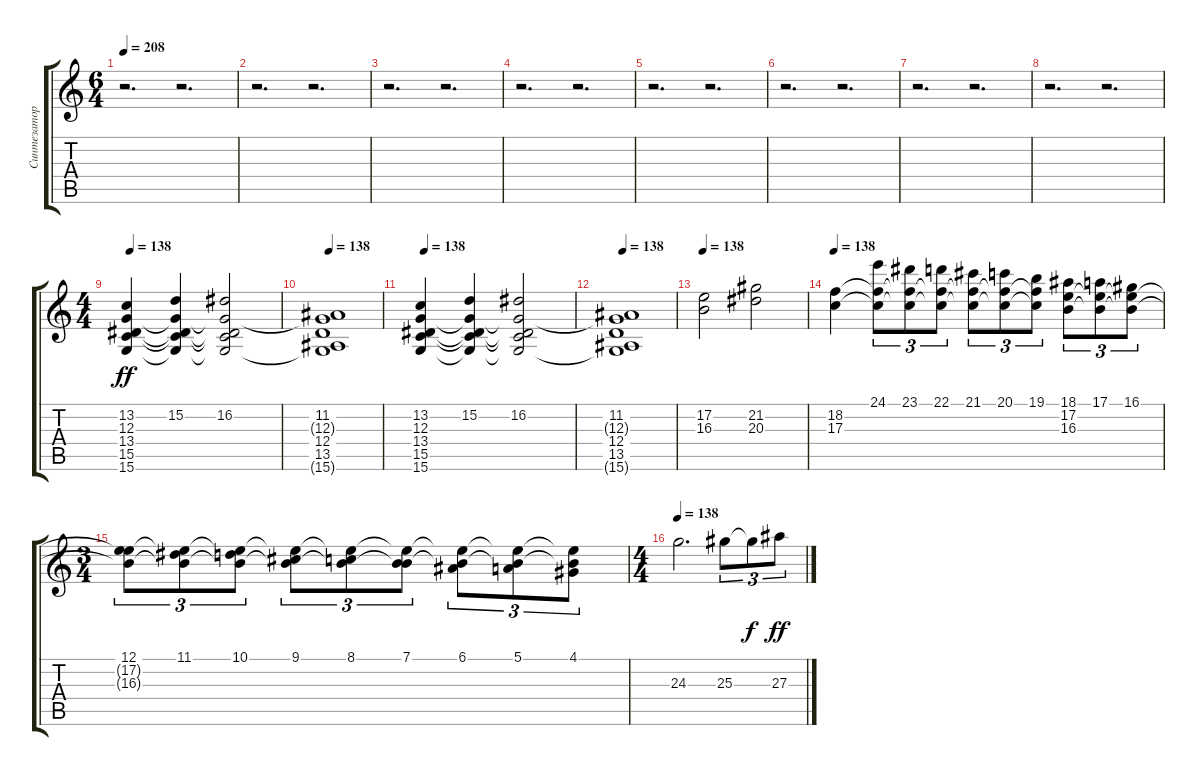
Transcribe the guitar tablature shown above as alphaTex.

\track ("Синтезатор 3 (Мустис)" "Синтезатор") {instrument stringensemble1}
\staff {score tabs}
\tuning (E4 B3 G3 D3 A2 E2) {hide}
\ts (6 4)
\tempo 208
\clef g2
\ks c
r.2{d dy ff} r.2{d} |
r.2{d} r.2{d} |
r.2{d} r.2{d} |
r.2{d} r.2{d} |
r.2{d} r.2{d} |
r.2{d} r.2{d} |
r.2{d} r.2{d} |
r.2{d} r.2{d} |
\ts (4 4)
\tempo 138
(13.2 12.3 13.4 15.5 15.6).4 (15.2 12.3{t} 13.4{t} 15.5{t} 15.6{t}).4 (16.2 12.3{t} 13.4{t} 15.5{t} 15.6{t}).2 |
\tempo 138
(11.2 12.3{t} 12.4 13.5 15.6{t}).1 |
\tempo 138
(13.2 12.3 13.4 15.5 15.6).4 (15.2 12.3{t} 13.4{t} 15.5{t} 15.6{t}).4 (16.2 12.3{t} 13.4{t} 15.5{t} 15.6{t}).2 |
\tempo 138
(11.2 12.3{t} 12.4 13.5 15.6{t}).1 |
\tempo 138
(17.2 16.3).2 (21.2 20.3).2 |
\tempo 138
(18.2 17.3).4 (24.1 18.2{t} 17.3{t}).8{tu (3 2)} (23.1 18.2{t} 17.3{t}).8{tu (3 2)} (22.1 18.2{t} 17.3{t}).8{tu (3 2)} (21.1 18.2{t} 17.3{t}).8{tu (3 2)} (20.1 18.2{t} 17.3{t}).8{tu (3 2)} (19.1 18.2{t} 17.3{t}).8{tu (3 2)} (18.1 17.2 16.3).8{tu (3 2)} (17.1 17.2{t} 16.3{t}).8{tu (3 2)} (16.1 17.2{t} 16.3{t}).8{tu (3 2)} |
\ts (3 4)
(12.1 17.2{t} 16.3{t}).8{tu (3 2)} (11.1 17.2{t} 16.3{t}).8{tu (3 2)} (10.1 17.2{t} 16.3{t}).8{tu (3 2)} (9.1 17.2{t} 16.3{t}).8{tu (3 2)} (8.1 17.2{t} 16.3{t}).8{tu (3 2)} (7.1 17.2{t} 16.3{t}).8{tu (3 2)} (6.1 17.2{t} 16.3{t}).8{tu (3 2)} (5.1 17.2{t} 16.3{t}).8{tu (3 2)} (4.1 17.2{t} 16.3{t}).8{tu (3 2)} |
\ts (4 4)
\tempo 138
24.3.2{d} 25.3.8{tu (3 2)} 25.3{t}.8{tu (3 2) dy f} 27.3.8{tu (3 2) dy ff}
